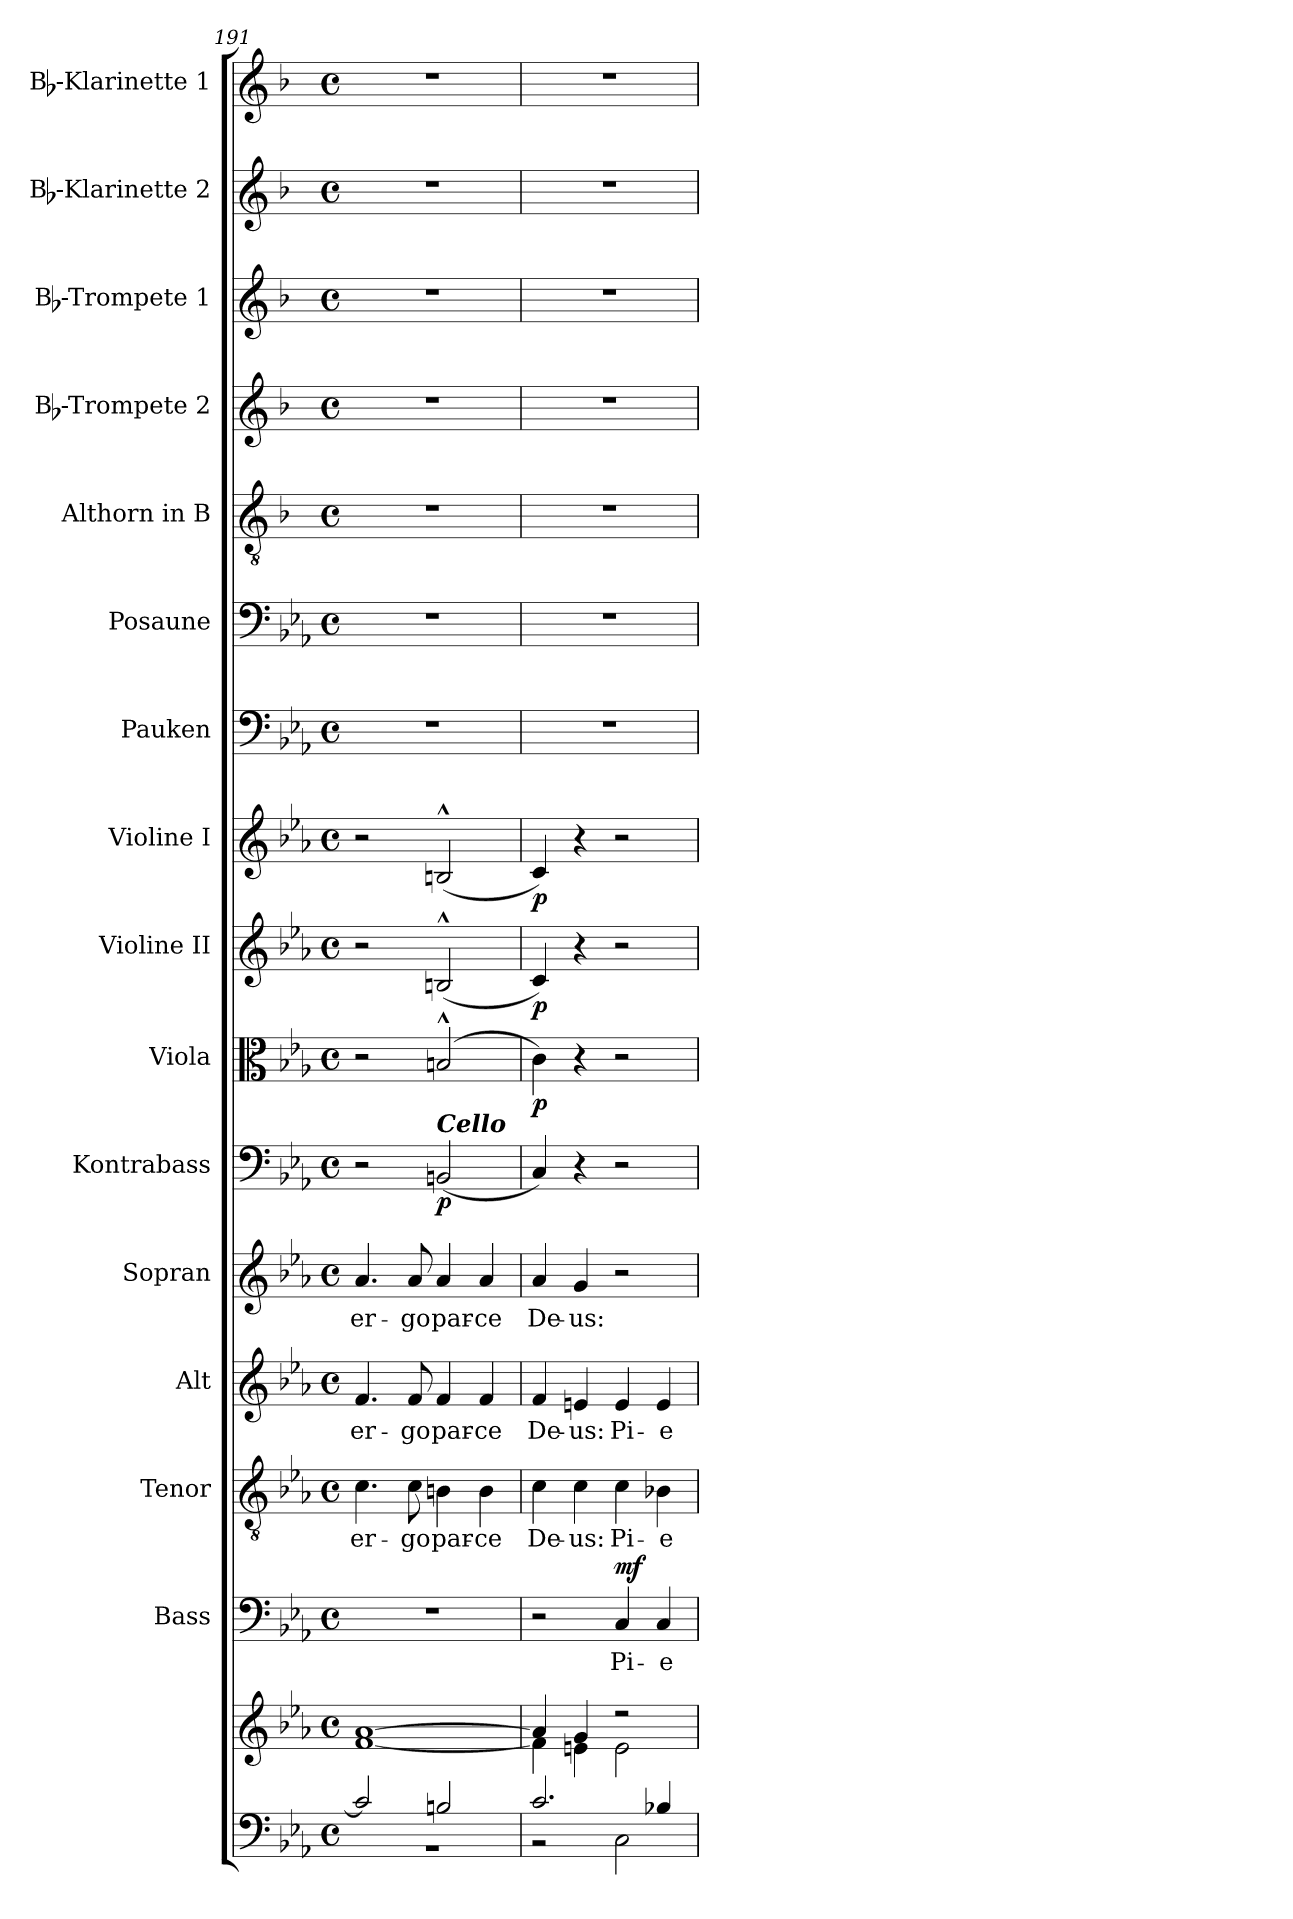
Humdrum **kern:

**kern	**kern	**kern	**text	**dynam	**kern	**text	**kern	**text	**kern	**text	**kern	**dynam	**kern	**dynam	**kern	**dynam	**kern	**dynam	**kern	**kern	**kern	**kern	**kern	**kern	**kern
*part16	*part16	*part15	*part15	*part15	*part14	*part14	*part13	*part13	*part12	*part12	*part11	*part11	*part10	*part10	*part9	*part9	*part8	*part8	*part7	*part6	*part5	*part4	*part3	*part2	*part1
*staff17	*staff16	*staff15	*staff15	*staff15	*staff14	*staff14	*staff13	*staff13	*staff12	*staff12	*staff11	*staff11	*staff10	*staff10	*staff9	*staff9	*staff8	*staff8	*staff7	*staff6	*staff5	*staff4	*staff3	*staff2	*staff1
*	*	*I"Bass	*	*	*I"Tenor	*	*I"Alt	*	*I"Sopran	*	*I"Kontrabass	*	*I"Viola	*	*I"Violine II	*	*I"Violine I	*	*I"Pauken	*I"Posaune	*I"Althorn in B	*I"Bb-Trompete 2	*I"Bb-Trompete 1	*I"Bb-Klarinette 2	*I"Bb-Klarinette 1
*	*	*I'B.	*	*	*I'T.	*	*I'A.	*	*I'S.	*	*I'Kb.	*	*I'Vla.	*	*I'Vl. II	*	*I'Vl. I	*	*I'Pk.	*I'Pos.	*	*I'Bb Trp. 2	*I'Bb Trp. 1	*I'Bb Kl. 2	*I'Bb Kl. 1
*clefF4	*clefG2	*clefF4	*	*	*clefGv2	*	*clefG2	*	*clefG2	*	*clefF4	*	*clefC3	*	*clefG2	*	*clefG2	*	*clefF4	*clefF4	*clefGv2	*clefG2	*clefG2	*clefG2	*clefG2
*	*	*	*	*	*	*	*	*	*	*	*ITrd7c12	*	*	*	*	*	*	*	*	*	*ITrd1c2	*ITrd1c2	*ITrd1c2	*ITrd1c2	*ITrd1c2
*k[b-e-a-]	*k[b-e-a-]	*k[b-e-a-]	*	*	*k[b-e-a-]	*	*k[b-e-a-]	*	*k[b-e-a-]	*	*k[b-e-a-]	*	*k[b-e-a-]	*	*k[b-e-a-]	*	*k[b-e-a-]	*	*k[b-e-a-]	*k[b-e-a-]	*k[b-e-a-]	*k[b-e-a-]	*k[b-e-a-]	*k[b-e-a-]	*k[b-e-a-]
*E-:	*E-:	*E-:	*	*	*E-:	*	*E-:	*	*E-:	*	*E-:	*	*E-:	*	*E-:	*	*E-:	*	*E-:	*E-:	*E-:	*E-:	*E-:	*E-:	*E-:
*M4/4	*M4/4	*M4/4	*	*	*M4/4	*	*M4/4	*	*M4/4	*	*M4/4	*	*M4/4	*	*M4/4	*	*M4/4	*	*M4/4	*M4/4	*M4/4	*M4/4	*M4/4	*M4/4	*M4/4
*met(c)	*met(c)	*met(c)	*	*	*met(c)	*	*met(c)	*	*met(c)	*	*met(c)	*	*met(c)	*	*met(c)	*	*met(c)	*	*met(c)	*met(c)	*met(c)	*met(c)	*met(c)	*met(c)	*met(c)
=191	=191	=191	=191	=191	=191	=191	=191	=191	=191	=191	=191	=191	=191	=191	=191	=191	=191	=191	=191	=191	=191	=191	=191	=191	=191
*^	*^	*	*	*	*	*	*	*	*	*	*	*	*	*	*	*	*	*	*	*	*	*	*	*	*
!	!	!	!	!	!	!	!	!LO:LY:b	!	!LO:LY:b	!	!LO:LY:b	!	!	!	!	!	!	!	!	!	!	!	!	!	!	!
2c/]	1rBB	[>1a-	[<1f	1r	.	.	4.c\	er-	4.f/	er-	4.a-/	er-	2r	.	2r	.	2r	.	2r	.	1r	1r	1r	1r	1r	1r	1r
!	!	!	!	!	!	!	!	!LO:LY:b	!	!LO:LY:b	!	!LO:LY:b	!	!	!	!	!	!	!	!	!	!	!	!	!	!	!
.	.	.	.	.	.	.	8c\	-go	8f/	-go	8a-/	-go	.	.	.	.	.	.	.	.	.	.	.	.	.	.	.
!	!	!	!	!	!	!	!	!	!	!	!	!	!LO:TX:a:Bi:t=Cello	!	!	!	!	!	!	!	!	!	!	!	!	!	!
!	!	!	!	!	!	!	!	!LO:LY:b	!	!LO:LY:b	!	!LO:LY:b	!	!LO:DY:b	!	!	!	!	!	!	!	!	!	!	!	!	!
2Bn/	.	.	.	.	.	.	4Bn\	par-	4f/	par-	4a-/	par-	(<2BBBn/	p	(2Bn^^>/	.	(<2Bn^^>/	.	(<2Bn^^>/	.	.	.	.	.	.	.	.
!	!	!	!	!	!	!	!	!LO:LY:b	!	!LO:LY:b	!	!LO:LY:b	!	!	!	!	!	!	!	!	!	!	!	!	!	!	!
.	.	.	.	.	.	.	4B\	-ce	4f/	-ce	4a-/	-ce	.	.	.	.	.	.	.	.	.	.	.	.	.	.	.
=192	=192	=192	=192	=192	=192	=192	=192	=192	=192	=192	=192	=192	=192	=192	=192	=192	=192	=192	=192	=192	=192	=192	=192	=192	=192	=192	=192
!	!	!	!	!	!	!	!	!LO:LY:b	!	!LO:LY:b	!	!LO:LY:b	!	!	!	!LO:DY:b	!	!LO:DY:b	!	!LO:DY:b	!	!	!	!	!	!	!
2.c/	2rBB	4a-/]	4f\]	2r	.	.	4c\	De-	4f/	De-	4a-/	De-	4CC/)	.	4c\)	p	4c/)	p	4c/)	p	1r	1r	1r	1r	1r	1r	1r
!	!	!	!	!	!	!	!	!LO:LY:b	!	!LO:LY:b	!	!LO:LY:b	!	!	!	!	!	!	!	!	!	!	!	!	!	!	!
.	.	4g/	4en\	.	.	.	4c\	-us:	4en/	-us:	4g/	-us:	4r	.	4r	.	4r	.	4r	.	.	.	.	.	.	.	.
!	!	!	!	!	!LO:LY:b	!LO:DY:a	!	!LO:LY:b	!	!LO:LY:b	!	!	!	!	!	!	!	!	!	!	!	!	!	!	!	!	!
.	2C\	2r	2e\	4C/	Pi-	mf	4c\	Pi-	4e/	Pi-	2r	.	2r	.	2r	.	2r	.	2r	.	.	.	.	.	.	.	.
!	!	!	!	!	!LO:LY:b	!	!	!LO:LY:b	!	!LO:LY:b	!	!	!	!	!	!	!	!	!	!	!	!	!	!	!	!	!
4B-X/	.	.	.	4C/	-e	.	4B-X\	-e	4e/	-e	.	.	.	.	.	.	.	.	.	.	.	.	.	.	.	.	.
*v	*v	*	*	*	*	*	*	*	*	*	*	*	*	*	*	*	*	*	*	*	*	*	*	*	*	*	*
*	*v	*v	*	*	*	*	*	*	*	*	*	*	*	*	*	*	*	*	*	*	*	*	*	*	*	*
=	=	=	=	=	=	=	=	=	=	=	=	=	=	=	=	=	=	=	=	=	=	=	=	=	=
*-	*-	*-	*-	*-	*-	*-	*-	*-	*-	*-	*-	*-	*-	*-	*-	*-	*-	*-	*-	*-	*-	*-	*-	*-	*-
